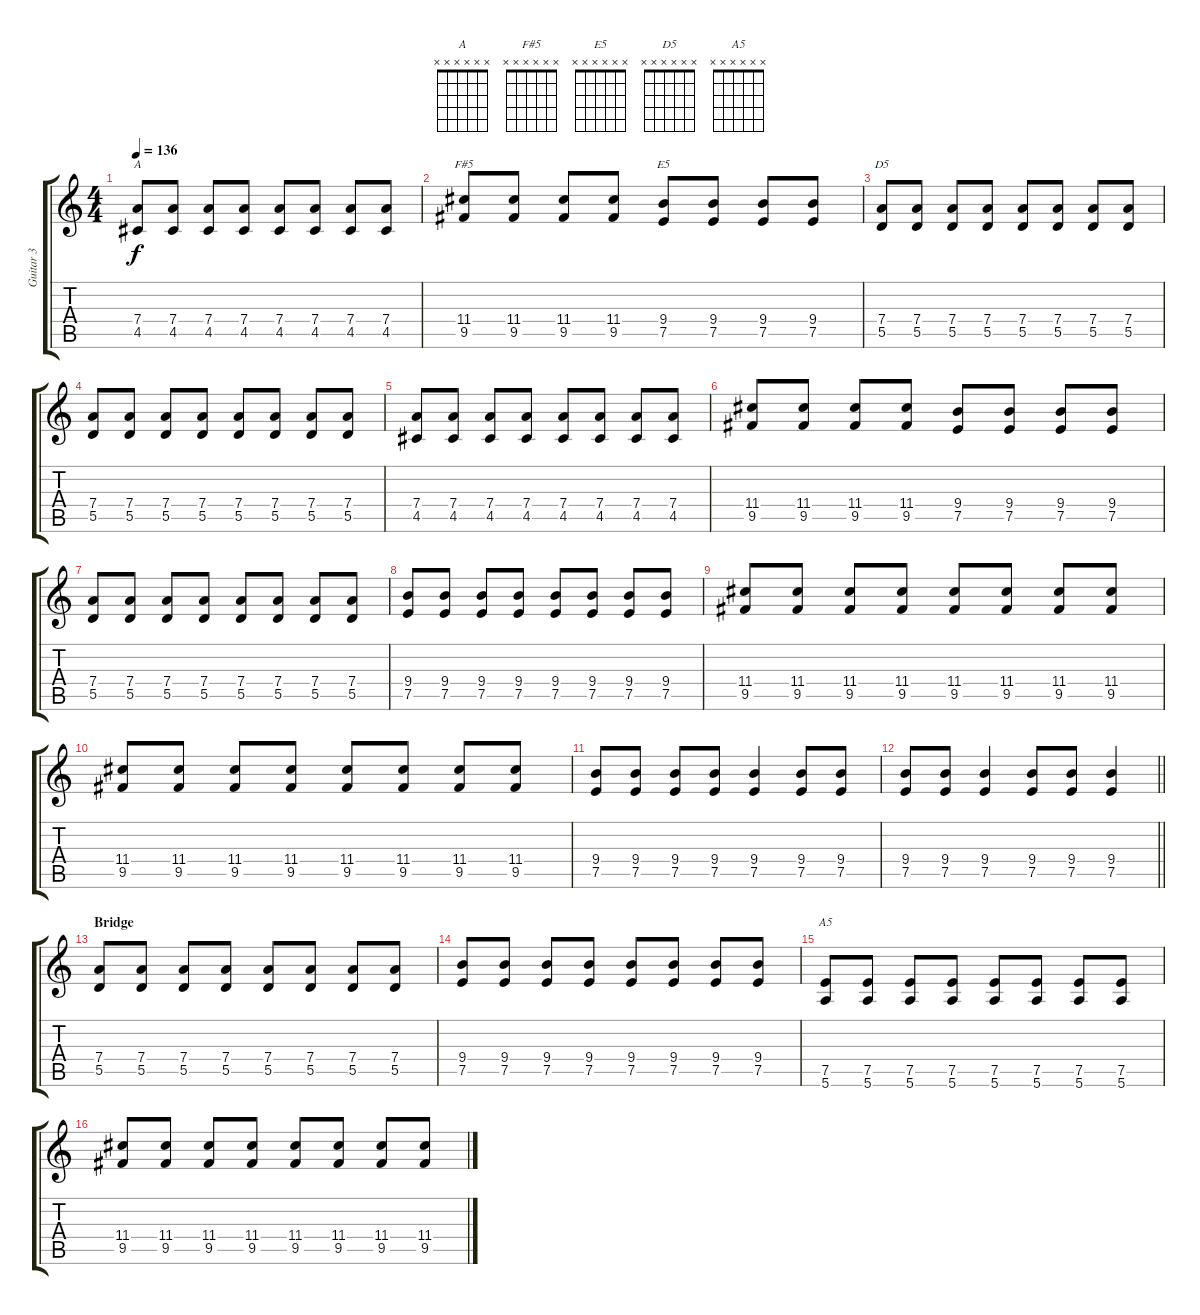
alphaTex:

\track ("Guitar 3" "Guitar 3") {instrument distortionguitar}
\staff {score tabs}
\tuning (E4 B3 G3 D3 A2 E2) {hide}
\chord ("A" x x x x x x)
\chord ("F#5" x x x x x x)
\chord ("E5" x x x x x x)
\chord ("D5" x x x x x x)
\chord ("A5" x x x x x x)
\ts (4 4)
\tempo 136
\clef g2
\ks c
(7.4 4.5).8{ch "A" dy f} (7.4 4.5).8 (7.4 4.5).8 (7.4 4.5).8 (7.4 4.5).8 (7.4 4.5).8 (7.4 4.5).8 (7.4 4.5).8 |
(11.4 9.5).8{ch "F#5"} (11.4 9.5).8 (11.4 9.5).8 (11.4 9.5).8 (9.4 7.5).8{ch "E5"} (9.4 7.5).8 (9.4 7.5).8 (9.4 7.5).8 |
(7.4 5.5).8{ch "D5"} (7.4 5.5).8 (7.4 5.5).8 (7.4 5.5).8 (7.4 5.5).8 (7.4 5.5).8 (7.4 5.5).8 (7.4 5.5).8 |
(7.4 5.5).8 (7.4 5.5).8 (7.4 5.5).8 (7.4 5.5).8 (7.4 5.5).8 (7.4 5.5).8 (7.4 5.5).8 (7.4 5.5).8 |
(7.4 4.5).8 (7.4 4.5).8 (7.4 4.5).8 (7.4 4.5).8 (7.4 4.5).8 (7.4 4.5).8 (7.4 4.5).8 (7.4 4.5).8 |
(11.4 9.5).8 (11.4 9.5).8 (11.4 9.5).8 (11.4 9.5).8 (9.4 7.5).8 (9.4 7.5).8 (9.4 7.5).8 (9.4 7.5).8 |
(7.4 5.5).8 (7.4 5.5).8 (7.4 5.5).8 (7.4 5.5).8 (7.4 5.5).8 (7.4 5.5).8 (7.4 5.5).8 (7.4 5.5).8 |
(9.4 7.5).8 (9.4 7.5).8 (9.4 7.5).8 (9.4 7.5).8 (9.4 7.5).8 (9.4 7.5).8 (9.4 7.5).8 (9.4 7.5).8 |
(11.4 9.5).8 (11.4 9.5).8 (11.4 9.5).8 (11.4 9.5).8 (11.4 9.5).8 (11.4 9.5).8 (11.4 9.5).8 (11.4 9.5).8 |
(11.4 9.5).8 (11.4 9.5).8 (11.4 9.5).8 (11.4 9.5).8 (11.4 9.5).8 (11.4 9.5).8 (11.4 9.5).8 (11.4 9.5).8 |
(9.4 7.5).8 (9.4 7.5).8 (9.4 7.5).8 (9.4 7.5).8 (9.4 7.5).4 (9.4 7.5).8 (9.4 7.5).8 |
\barLineRight lightlight
(9.4 7.5).8 (9.4 7.5).8 (9.4 7.5).4 (9.4 7.5).8 (9.4 7.5).8 (9.4 7.5).4 |
\section ("" "Bridge")
(7.4 5.5).8 (7.4 5.5).8 (7.4 5.5).8 (7.4 5.5).8 (7.4 5.5).8 (7.4 5.5).8 (7.4 5.5).8 (7.4 5.5).8 |
(9.4 7.5).8 (9.4 7.5).8 (9.4 7.5).8 (9.4 7.5).8 (9.4 7.5).8 (9.4 7.5).8 (9.4 7.5).8 (9.4 7.5).8 |
(7.5 5.6).8{ch "A5"} (7.5 5.6).8 (7.5 5.6).8 (7.5 5.6).8 (7.5 5.6).8 (7.5 5.6).8 (7.5 5.6).8 (7.5 5.6).8 |
(11.4 9.5).8 (11.4 9.5).8 (11.4 9.5).8 (11.4 9.5).8 (11.4 9.5).8 (11.4 9.5).8 (11.4 9.5).8 (11.4 9.5).8
